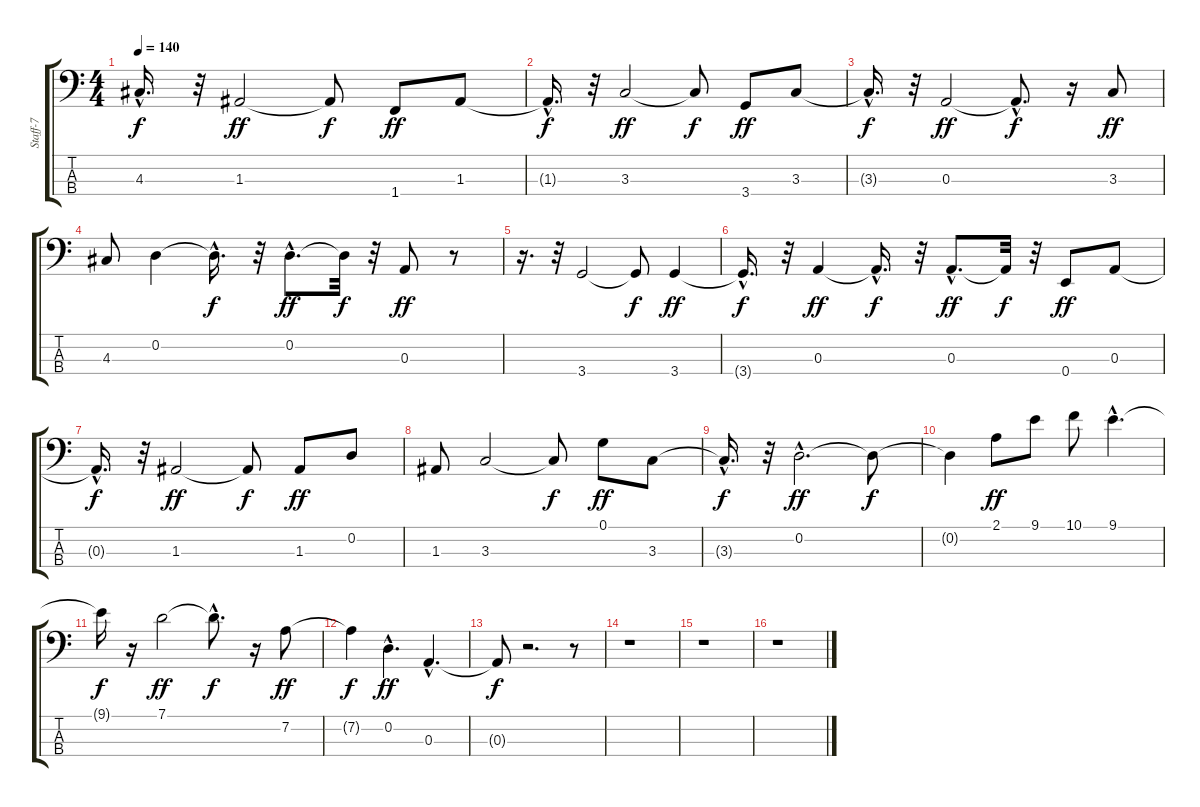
\track ("Staff-7" "Staff-7") {instrument electricbasspick}
\staff {score tabs}
\tuning (G2 D2 A1 E1) {hide}
\ts (4 4)
\tempo 140
\clef f4
\ks c
4.3{hac t}.16{d dy f} r.32 1.3.2{dy ff} 1.3{t}.8{dy f} 1.4.8{dy ff} 1.3.8 |
1.3{hac t}.16{d dy f} r.32 3.3.2{dy ff} 3.3{t}.8{dy f} 3.4.8{dy ff} 3.3.8 |
3.3{hac t}.16{d dy f} r.32 0.3.2{dy ff} 0.3{hac t}.8{d dy f} r.16 3.3.8{dy ff} |
4.3.8 0.2.4 0.2{hac t}.16{d dy f} r.32 0.2{hac}.8{d dy ff} 0.2{t}.32{dy f} r.32 0.3.8{dy ff} r.8 |
r.16{d} r.32 3.4.2 3.4{t}.8{dy f} 3.4.4{dy ff} |
3.4{hac t}.16{d dy f} r.32 0.3.4{dy ff} 0.3{hac t}.16{d dy f} r.32 0.3{hac}.8{d dy ff} 0.3{t}.32{dy f} r.32 0.4.8{dy ff} 0.3.8 |
0.3{hac t}.16{d dy f} r.32 1.3.2{dy ff} 1.3{t}.8{dy f} 1.3.8{dy ff} 0.2.8 |
1.3.8 3.3.2 3.3{t}.8{dy f} 0.1.8{dy ff} 3.3.8 |
3.3{hac t}.16{d dy f} r.32 0.2{hac}.2{d dy ff} 0.2{t}.8{dy f} |
0.2{t}.4 2.1.8{dy ff} 9.1.8 10.1.8 9.1{hac}.4{d} |
9.1{t}.16{dy f} r.16 7.1.2{dy ff} 7.1{hac t}.8{d dy f} r.16 7.2.8{dy ff} |
7.2{t}.4{dy f} 0.2{hac}.4{d dy ff} 0.3{hac}.4{d} |
0.3{t}.8{dy f} r.2{d} r.8 |
r.1 |
r.1 |
r.1
